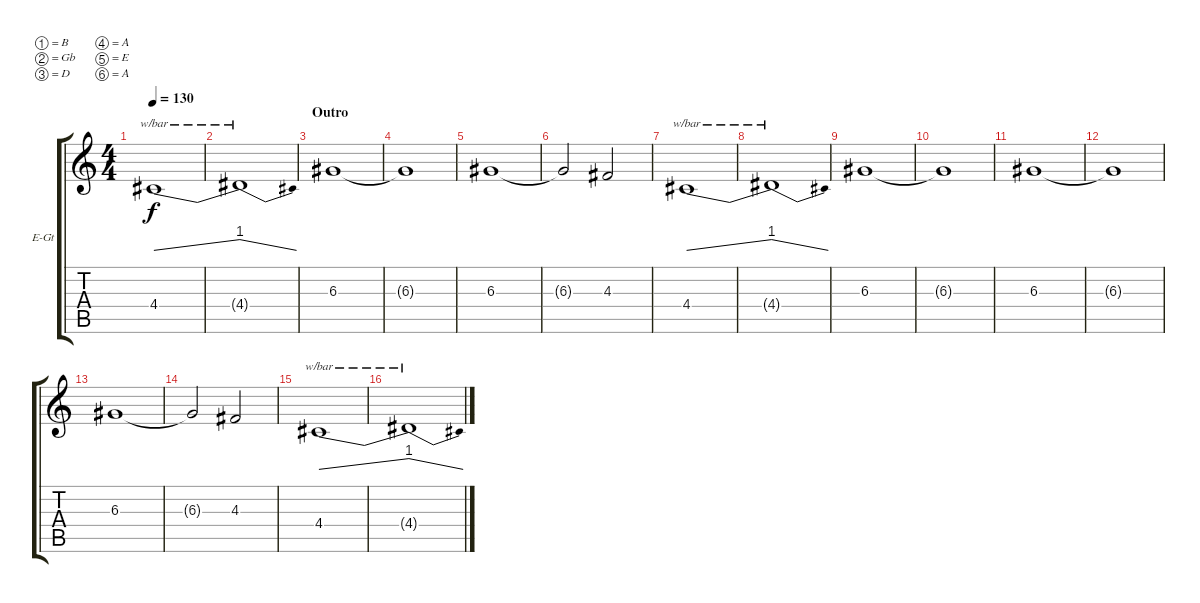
\bracketExtendMode groupsimilarinstruments
\firstSystemTrackNameOrientation horizontal
\otherSystemsTrackNameOrientation horizontal
\track ("Electric Guitar" "E-Gt") {instrument overdrivenguitar}
\staff {score tabs}
\tuning (B3 Gb3 D3 A2 E2 A1)
\ts (4 4)
\tempo 130
\clef g2
\ks c
4.4.1{tbe (dive default 0 0 59.4 4) dy f} |
4.4{t}.1{tbe (dive default 0 4 60 0)} |
\section ("" "Outro")
6.3.1 |
6.3{t}.1 |
6.3.1 |
6.3{t}.2 4.3.2 |
4.4.1{tbe (dive default 0 0 59.4 4)} |
4.4{t}.1{tbe (dive default 0 4 60 0)} |
6.3.1 |
6.3{t}.1 |
6.3.1 |
6.3{t}.1 |
6.3.1 |
6.3{t}.2 4.3.2 |
4.4.1{tbe (dive default 0 0 59.4 4)} |
4.4{t}.1{tbe (dive default 0 4 60 0)}
